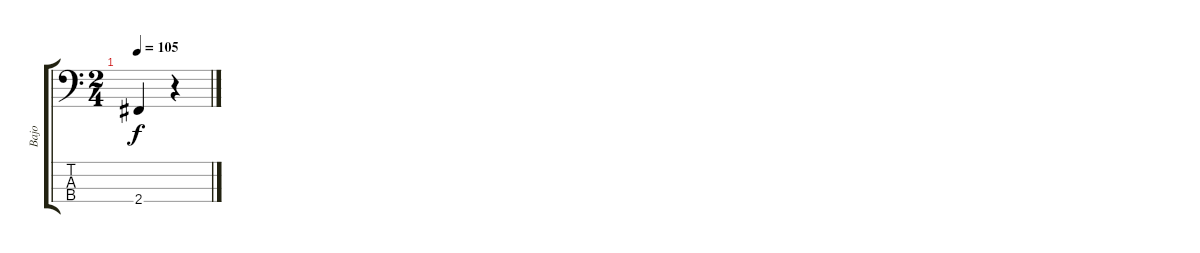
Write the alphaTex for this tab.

\track ("Bajo" "Bajo") {instrument electricbassfinger}
\staff {score tabs}
\tuning (G2 D2 A1 E1) {hide}
\ts (2 4)
\tempo 105
\clef f4
\ks c
2.4{t}.4{dy f} r.4
